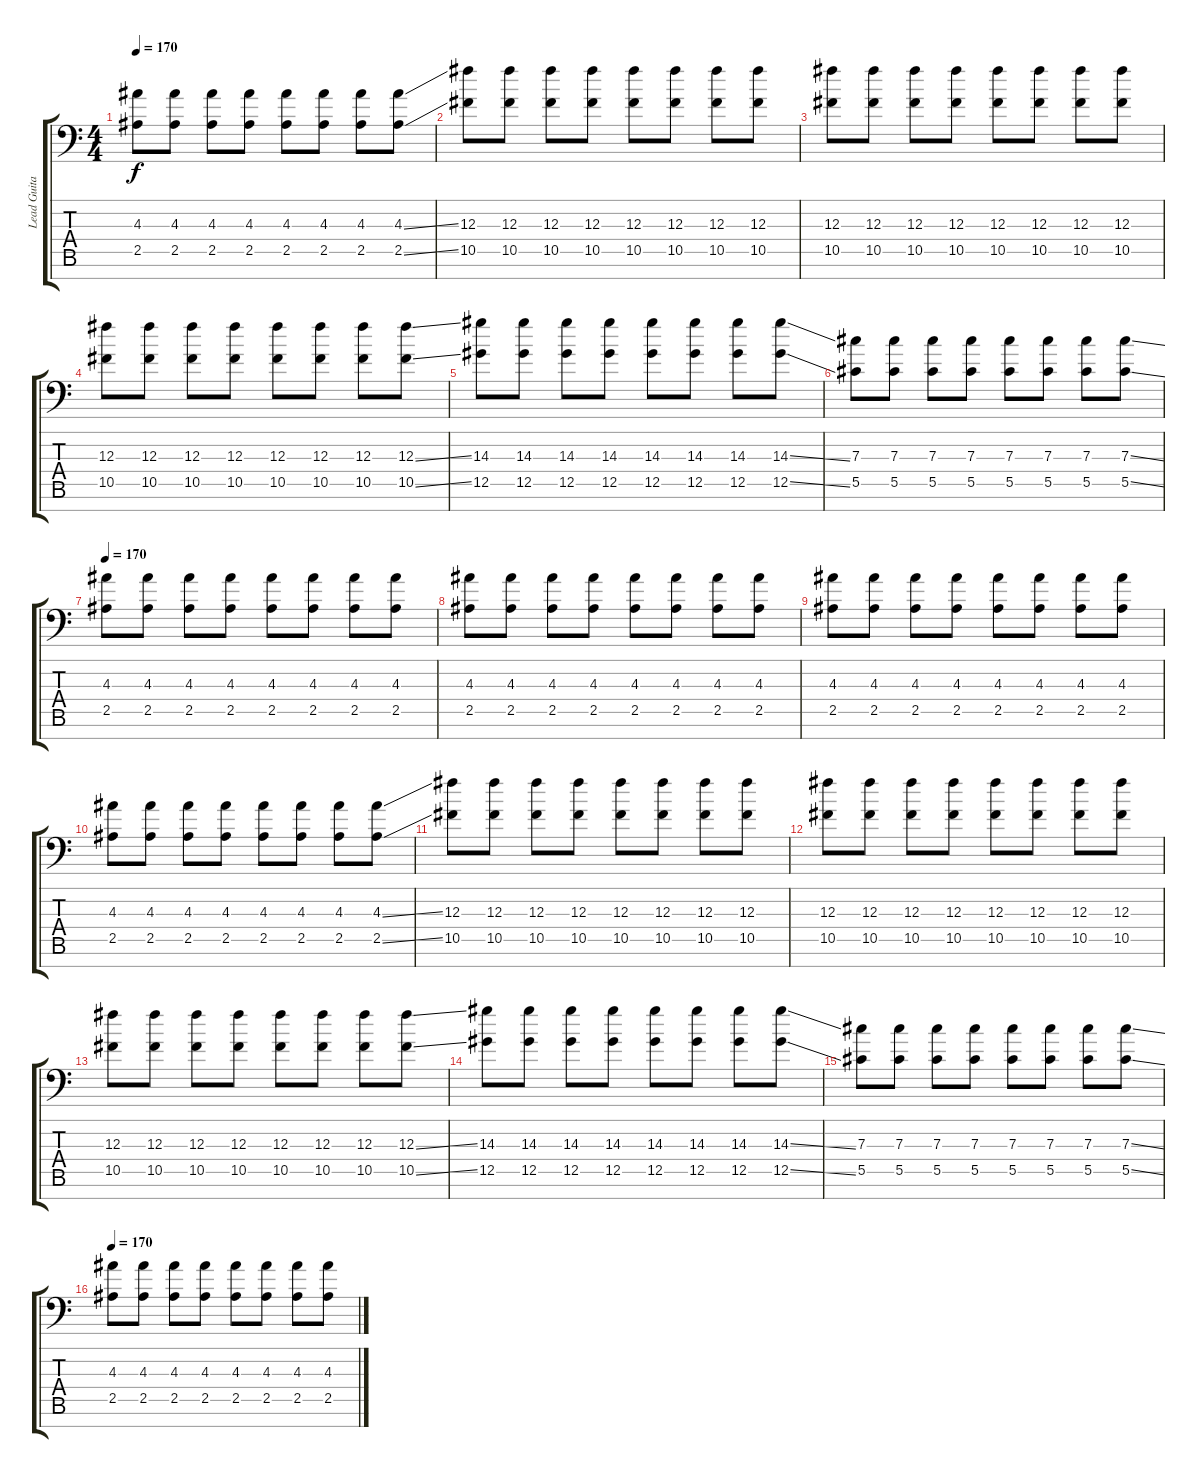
\track ("Lead Guitar #3" "Lead Guita") {instrument distortionguitar}
\staff {score tabs}
\tuning (Eb4 Bb3 Gb3 Db3 Ab2 Eb2 Ab1) {hide}
\ts (4 4)
\tempo 170
\clef f4
\ks c
(4.3 2.5).8{dy f} (4.3 2.5).8 (4.3 2.5).8 (4.3 2.5).8 (4.3 2.5).8 (4.3 2.5).8 (4.3 2.5).8 (4.3{ss} 2.5{ss}).8 |
(12.3 10.5).8 (12.3 10.5).8 (12.3 10.5).8 (12.3 10.5).8 (12.3 10.5).8 (12.3 10.5).8 (12.3 10.5).8 (12.3 10.5).8 |
(12.3 10.5).8 (12.3 10.5).8 (12.3 10.5).8 (12.3 10.5).8 (12.3 10.5).8 (12.3 10.5).8 (12.3 10.5).8 (12.3 10.5).8 |
(12.3 10.5).8 (12.3 10.5).8 (12.3 10.5).8 (12.3 10.5).8 (12.3 10.5).8 (12.3 10.5).8 (12.3 10.5).8 (12.3{ss} 10.5{ss}).8 |
(14.3 12.5).8 (14.3 12.5).8 (14.3 12.5).8 (14.3 12.5).8 (14.3 12.5).8 (14.3 12.5).8 (14.3 12.5).8 (14.3{ss} 12.5{ss}).8 |
(7.3 5.5).8 (7.3 5.5).8 (7.3 5.5).8 (7.3 5.5).8 (7.3 5.5).8 (7.3 5.5).8 (7.3 5.5).8 (7.3{ss} 5.5{ss}).8 |
\tempo 170
(4.3 2.5).8 (4.3 2.5).8 (4.3 2.5).8 (4.3 2.5).8 (4.3 2.5).8 (4.3 2.5).8 (4.3 2.5).8 (4.3 2.5).8 |
(4.3 2.5).8 (4.3 2.5).8 (4.3 2.5).8 (4.3 2.5).8 (4.3 2.5).8 (4.3 2.5).8 (4.3 2.5).8 (4.3 2.5).8 |
(4.3 2.5).8 (4.3 2.5).8 (4.3 2.5).8 (4.3 2.5).8 (4.3 2.5).8 (4.3 2.5).8 (4.3 2.5).8 (4.3 2.5).8 |
(4.3 2.5).8 (4.3 2.5).8 (4.3 2.5).8 (4.3 2.5).8 (4.3 2.5).8 (4.3 2.5).8 (4.3 2.5).8 (4.3{ss} 2.5{ss}).8 |
(12.3 10.5).8 (12.3 10.5).8 (12.3 10.5).8 (12.3 10.5).8 (12.3 10.5).8 (12.3 10.5).8 (12.3 10.5).8 (12.3 10.5).8 |
(12.3 10.5).8 (12.3 10.5).8 (12.3 10.5).8 (12.3 10.5).8 (12.3 10.5).8 (12.3 10.5).8 (12.3 10.5).8 (12.3 10.5).8 |
(12.3 10.5).8 (12.3 10.5).8 (12.3 10.5).8 (12.3 10.5).8 (12.3 10.5).8 (12.3 10.5).8 (12.3 10.5).8 (12.3{ss} 10.5{ss}).8 |
(14.3 12.5).8 (14.3 12.5).8 (14.3 12.5).8 (14.3 12.5).8 (14.3 12.5).8 (14.3 12.5).8 (14.3 12.5).8 (14.3{ss} 12.5{ss}).8 |
(7.3 5.5).8 (7.3 5.5).8 (7.3 5.5).8 (7.3 5.5).8 (7.3 5.5).8 (7.3 5.5).8 (7.3 5.5).8 (7.3{ss} 5.5{ss}).8 |
\tempo 170
(4.3 2.5).8 (4.3 2.5).8 (4.3 2.5).8 (4.3 2.5).8 (4.3 2.5).8 (4.3 2.5).8 (4.3 2.5).8 (4.3 2.5).8
